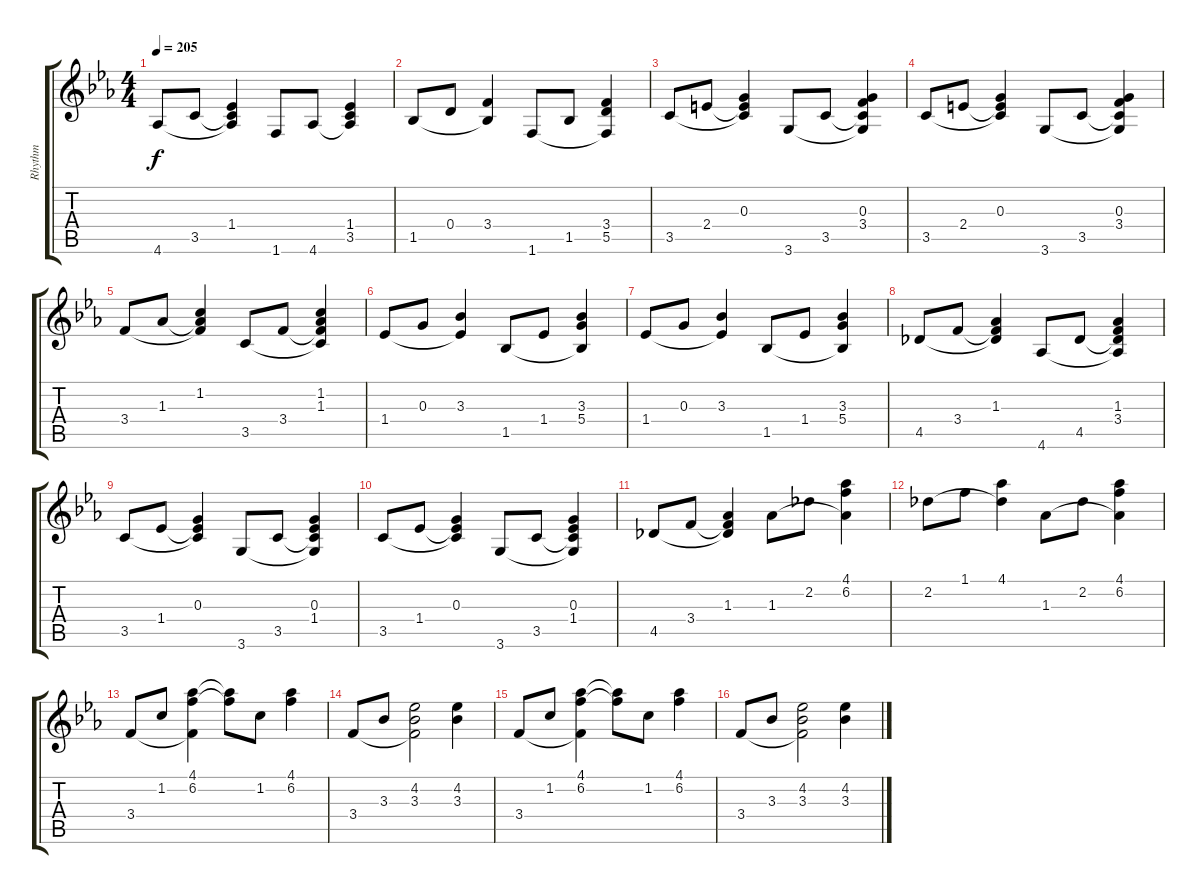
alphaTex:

\track ("Rhythm" "Rhythm") {instrument acousticguitarsteel}
\staff {score tabs}
\tuning (E4 B3 G3 D3 A2 E2) {hide}
\ts (4 4)
\tempo 205
\clef g2
\ks cminor
4.6.8{dy f} 3.5.8 (1.4 3.5{t} 4.6{t}).4 1.6.8 4.6.8 (1.4 3.5 4.6{t}).4 |
1.5.8 0.4.8 (3.4 1.5{t}).4 1.6.8 1.5.8 (3.4 5.5 1.6{t}).4 |
3.5.8 2.4.8 (0.3 2.4{t} 3.5{t}).4 3.6.8 3.5.8 (0.3 3.4 3.5{t} 3.6{t}).4 |
3.5.8 2.4.8 (0.3 2.4{t} 3.5{t}).4 3.6.8 3.5.8 (0.3 3.4 3.5{t} 3.6{t}).4 |
3.4.8 1.3.8 (1.2 1.3{t} 3.4{t}).4 3.5.8 3.4.8 (1.2 1.3 3.4{t} 3.5{t}).4 |
1.4.8 0.3.8 (3.3 1.4{t}).4 1.5.8 1.4.8 (3.3 5.4 1.5{t}).4 |
1.4.8 0.3.8 (3.3 1.4{t}).4 1.5.8 1.4.8 (3.3 5.4 1.5{t}).4 |
4.5.8 3.4.8 (1.3 3.4{t} 4.5{t}).4 4.6.8 4.5.8 (1.3 3.4 4.5{t} 4.6{t}).4 |
3.5.8 1.4.8 (0.3 1.4{t} 3.5{t}).4 3.6.8 3.5.8 (0.3 1.4 3.5{t} 3.6{t}).4 |
3.5.8 1.4.8 (0.3 1.4{t} 3.5{t}).4 3.6.8 3.5.8 (0.3 1.4 3.5{t} 3.6{t}).4 |
4.5.8 3.4.8 (1.3 3.4{t} 4.5{t}).4 1.3.8 2.2.8 (4.1 6.2 1.3{t}).4 |
2.2.8 1.1.8 (4.1 2.2{t}).4 1.3.8 2.2.8 (4.1 6.2 1.3{t}).4 |
3.4.8 1.2.8 (4.1 6.2 3.4{t}).4 (4.1{t} 6.2{t}).8 1.2.8 (4.1 6.2).4 |
3.4.8 3.3.8 (4.2 3.3 3.4{t}).2 (4.2 3.3).4 |
3.4.8 1.2.8 (4.1 6.2 3.4{t}).4 (4.1{t} 6.2{t}).8 1.2.8 (4.1 6.2).4 |
3.4.8 3.3.8 (4.2 3.3 3.4{t}).2 (4.2 3.3).4
